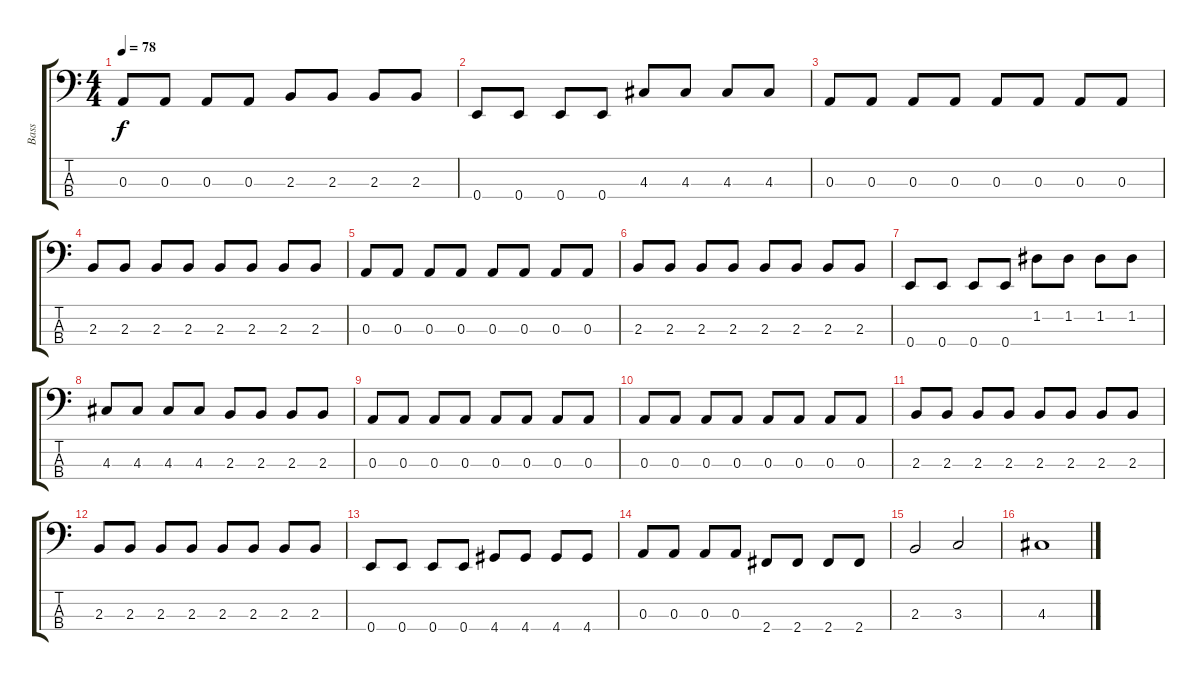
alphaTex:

\track ("Bass" "Bass") {instrument electricbasspick}
\staff {score tabs}
\tuning (G2 D2 A1 E1) {hide}
\ts (4 4)
\tempo 78
\clef f4
\ks c
0.3.8{dy f} 0.3.8 0.3.8 0.3.8 2.3.8 2.3.8 2.3.8 2.3.8 |
0.4.8 0.4.8 0.4.8 0.4.8 4.3.8 4.3.8 4.3.8 4.3.8 |
0.3.8 0.3.8 0.3.8 0.3.8 0.3.8 0.3.8 0.3.8 0.3.8 |
2.3.8 2.3.8 2.3.8 2.3.8 2.3.8 2.3.8 2.3.8 2.3.8 |
0.3.8 0.3.8 0.3.8 0.3.8 0.3.8 0.3.8 0.3.8 0.3.8 |
2.3.8 2.3.8 2.3.8 2.3.8 2.3.8 2.3.8 2.3.8 2.3.8 |
0.4.8 0.4.8 0.4.8 0.4.8 1.2.8 1.2.8 1.2.8 1.2.8 |
4.3.8 4.3.8 4.3.8 4.3.8 2.3.8 2.3.8 2.3.8 2.3.8 |
0.3.8 0.3.8 0.3.8 0.3.8 0.3.8 0.3.8 0.3.8 0.3.8 |
0.3.8 0.3.8 0.3.8 0.3.8 0.3.8 0.3.8 0.3.8 0.3.8 |
2.3.8 2.3.8 2.3.8 2.3.8 2.3.8 2.3.8 2.3.8 2.3.8 |
2.3.8 2.3.8 2.3.8 2.3.8 2.3.8 2.3.8 2.3.8 2.3.8 |
0.4.8 0.4.8 0.4.8 0.4.8 4.4.8 4.4.8 4.4.8 4.4.8 |
0.3.8 0.3.8 0.3.8 0.3.8 2.4.8 2.4.8 2.4.8 2.4.8 |
2.3.2 3.3.2 |
4.3.1
